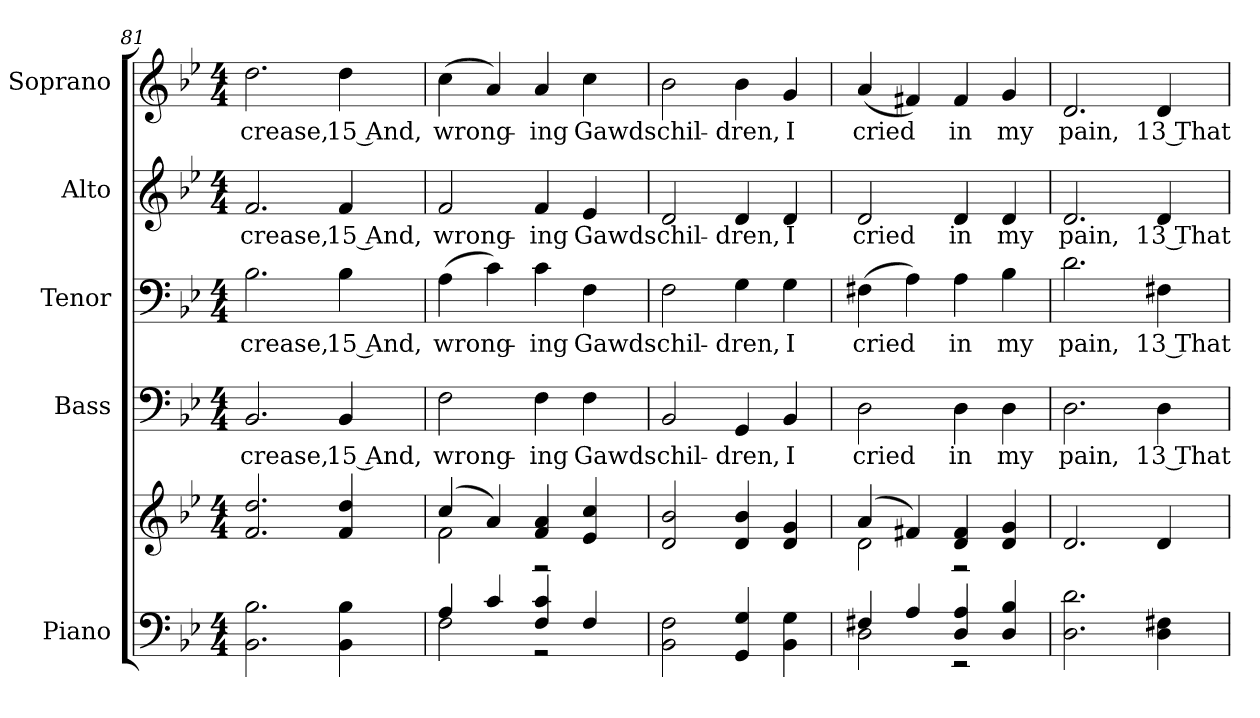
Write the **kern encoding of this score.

**kern	**kern	**kern	**text	**kern	**text	**kern	**text	**kern	**text
*part5	*part5	*part4	*part4	*part3	*part3	*part2	*part2	*part1	*part1
*staff6	*staff5	*staff4	*staff4	*staff3	*staff3	*staff2	*staff2	*staff1	*staff1
*I"Piano	*	*I"Bass	*	*I"Tenor	*	*I"Alto	*	*I"Soprano	*
*I'Pno.	*	*I'B.	*	*I'T.	*	*I'A.	*	*I'S.	*
!!LO:PB:g=z
*clefF4	*clefG2	*clefF4	*	*clefF4	*	*clefG2	*	*clefG2	*
*k[b-e-]	*k[b-e-]	*k[b-e-]	*	*k[b-e-]	*	*k[b-e-]	*	*k[b-e-]	*
*B-:	*B-:	*B-:	*	*B-:	*	*B-:	*	*B-:	*
*M4/4	*M4/4	*M4/4	*	*M4/4	*	*M4/4	*	*M4/4	*
=81	=81	=81	=81	=81	=81	=81	=81	=81	=81
!	!	!	!LO:LY:b:color=#000000	!	!	!	!	!	!
!	!	!	!	!	!LO:LY:b:color=#000000	!	!	!	!
!	!	!	!	!	!	!	!LO:LY:b:color=#000000	!	!
!	!	!	!	!	!	!	!	!	!LO:LY:b:color=#000000
2.BB-i\ 2.B-i	2.fi/ 2.ddi	2.BB-i/	-crease,	2.B-i\	-crease,	2.fi/	-crease,	2.ddi\	-crease,
!	!	!	!LO:LY:b:color=#000000	!	!	!	!	!	!
!	!	!	!	!	!LO:LY:b:color=#000000	!	!	!	!
!	!	!	!	!	!	!	!LO:LY:b:color=#000000	!	!
!	!	!	!	!	!	!	!	!	!LO:LY:b:color=#000000
4BB-i\ 4B-i	4fi/ 4ddi	4BB-i/	15 And,	4B-i\	15 And,	4fi/	15 And,	4ddi\	15 And,
=82	=82	=82	=82	=82	=82	=82	=82	=82	=82
*^	*^	*	*	*	*	*	*	*	*
!	!	!	!	!	!LO:LY:b:color=#000000	!	!	!	!	!	!
!	!	!	!	!	!	!	!LO:LY:b:color=#000000	!	!	!	!
!	!	!	!	!	!	!	!	!	!LO:LY:b:color=#000000	!	!
!	!	!	!	!	!	!	!	!	!	!	!LO:LY:b:color=#000000
4Ai/	2Fi\	(4cci/	2fi\	2Fi\	wrong-	(4Ai\	wrong-	2fi/	wrong-	(4cci\	wrong-
4ci/	.	4ai/)	.	.	.	4ci\)	.	.	.	4ai/)	.
!	!	!	!	!	!LO:LY:b:color=#000000	!	!	!	!	!	!
!	!	!	!	!	!	!	!LO:LY:b:color=#000000	!	!	!	!
!	!	!	!	!	!	!	!	!	!LO:LY:b:color=#000000	!	!
!	!	!	!	!	!	!	!	!	!	!	!LO:LY:b:color=#000000
4Fi/ 4ci	2r	4fi/ 4ai	2r	4Fi\	-ing	4ci\	-ing	4fi/	-ing	4ai/	-ing
!	!	!	!	!	!LO:LY:b:color=#000000	!	!	!	!	!	!
!	!	!	!	!	!	!	!LO:LY:b:color=#000000	!	!	!	!
!	!	!	!	!	!	!	!	!	!LO:LY:b:color=#000000	!	!
!	!	!	!	!	!	!	!	!	!	!	!LO:LY:b:color=#000000
4Fi/	.	4e-i/ 4cci	.	4Fi\	Gawds	4Fi\	Gawds	4e-i/	Gawds	4cci\	Gawds
*v	*v	*	*	*	*	*	*	*	*	*	*
*	*v	*v	*	*	*	*	*	*	*	*
=83	=83	=83	=83	=83	=83	=83	=83	=83	=83
!	!	!	!LO:LY:b:color=#000000	!	!	!	!	!	!
!	!	!	!	!	!LO:LY:b:color=#000000	!	!	!	!
!	!	!	!	!	!	!	!LO:LY:b:color=#000000	!	!
!	!	!	!	!	!	!	!	!	!LO:LY:b:color=#000000
2BB-i\ 2Fi	2di/ 2b-i	2BB-i/	chil-	2Fi\	chil-	2di/	chil-	2b-i\	chil-
!	!	!	!LO:LY:b:color=#000000	!	!	!	!	!	!
!	!	!	!	!	!LO:LY:b:color=#000000	!	!	!	!
!	!	!	!	!	!	!	!LO:LY:b:color=#000000	!	!
!	!	!	!	!	!	!	!	!	!LO:LY:b:color=#000000
4GGi/ 4Gi	4di/ 4b-i	4GGi/	-dren,	4Gi\	-dren,	4di/	-dren,	4b-i\	-dren,
!	!	!	!LO:LY:b:color=#000000	!	!	!	!	!	!
!	!	!	!	!	!LO:LY:b:color=#000000	!	!	!	!
!	!	!	!	!	!	!	!LO:LY:b:color=#000000	!	!
!	!	!	!	!	!	!	!	!	!LO:LY:b:color=#000000
4BB-i\ 4Gi	4di/ 4gi	4BB-i/	I	4Gi\	I	4di/	I	4gi/	I
=84	=84	=84	=84	=84	=84	=84	=84	=84	=84
*^	*^	*	*	*	*	*	*	*	*
!	!	!	!	!	!LO:LY:b:color=#000000	!	!	!	!	!	!
!	!	!	!	!	!	!	!LO:LY:b:color=#000000	!	!	!	!
!	!	!	!	!	!	!	!	!	!LO:LY:b:color=#000000	!	!
!	!	!	!	!	!	!	!	!	!	!	!LO:LY:b:color=#000000
4F#Xi/	2Di\	(4ai/	2di\	2Di\	cried	(4F#Xi\	cried	2di/	cried	(4ai/	cried
4Ai/	.	4f#Xi/)	.	.	.	4Ai\)	.	.	.	4f#Xi/)	.
!	!	!	!	!	!LO:LY:b:color=#000000	!	!	!	!	!	!
!	!	!	!	!	!	!	!LO:LY:b:color=#000000	!	!	!	!
!	!	!	!	!	!	!	!	!	!LO:LY:b:color=#000000	!	!
!	!	!	!	!	!	!	!	!	!	!	!LO:LY:b:color=#000000
4Di/ 4Ai	2r	4di/ 4f#i	2r	4Di\	in	4Ai\	in	4di/	in	4f#i/	in
!	!	!	!	!	!LO:LY:b:color=#000000	!	!	!	!	!	!
!	!	!	!	!	!	!	!LO:LY:b:color=#000000	!	!	!	!
!	!	!	!	!	!	!	!	!	!LO:LY:b:color=#000000	!	!
!	!	!	!	!	!	!	!	!	!	!	!LO:LY:b:color=#000000
4Di/ 4B-i	.	4di/ 4gi	.	4Di\	my	4B-i\	my	4di/	my	4gi/	my
*v	*v	*	*	*	*	*	*	*	*	*	*
*	*v	*v	*	*	*	*	*	*	*	*
!!LO:PB:g=z
=85	=85	=85	=85	=85	=85	=85	=85	=85	=85
!	!	!	!LO:LY:b:color=#000000	!	!	!	!	!	!
!	!	!	!	!	!LO:LY:b:color=#000000	!	!	!	!
!	!	!	!	!	!	!	!LO:LY:b:color=#000000	!	!
!	!	!	!	!	!	!	!	!	!LO:LY:b:color=#000000
2.Di\ 2.di	2.di/	2.Di\	pain,	2.di\	pain,	2.di/	pain,	2.di/	pain,
!	!	!	!LO:LY:b:color=#000000	!	!	!	!	!	!
!	!	!	!	!	!LO:LY:b:color=#000000	!	!	!	!
!	!	!	!	!	!	!	!LO:LY:b:color=#000000	!	!
!	!	!	!	!	!	!	!	!	!LO:LY:b:color=#000000
4Di\ 4F#Xi	4di/	4Di\	13 That	4F#Xi\	13 That	4di/	13 That	4di/	13 That
=	=	=	=	=	=	=	=	=	=
*-	*-	*-	*-	*-	*-	*-	*-	*-	*-
